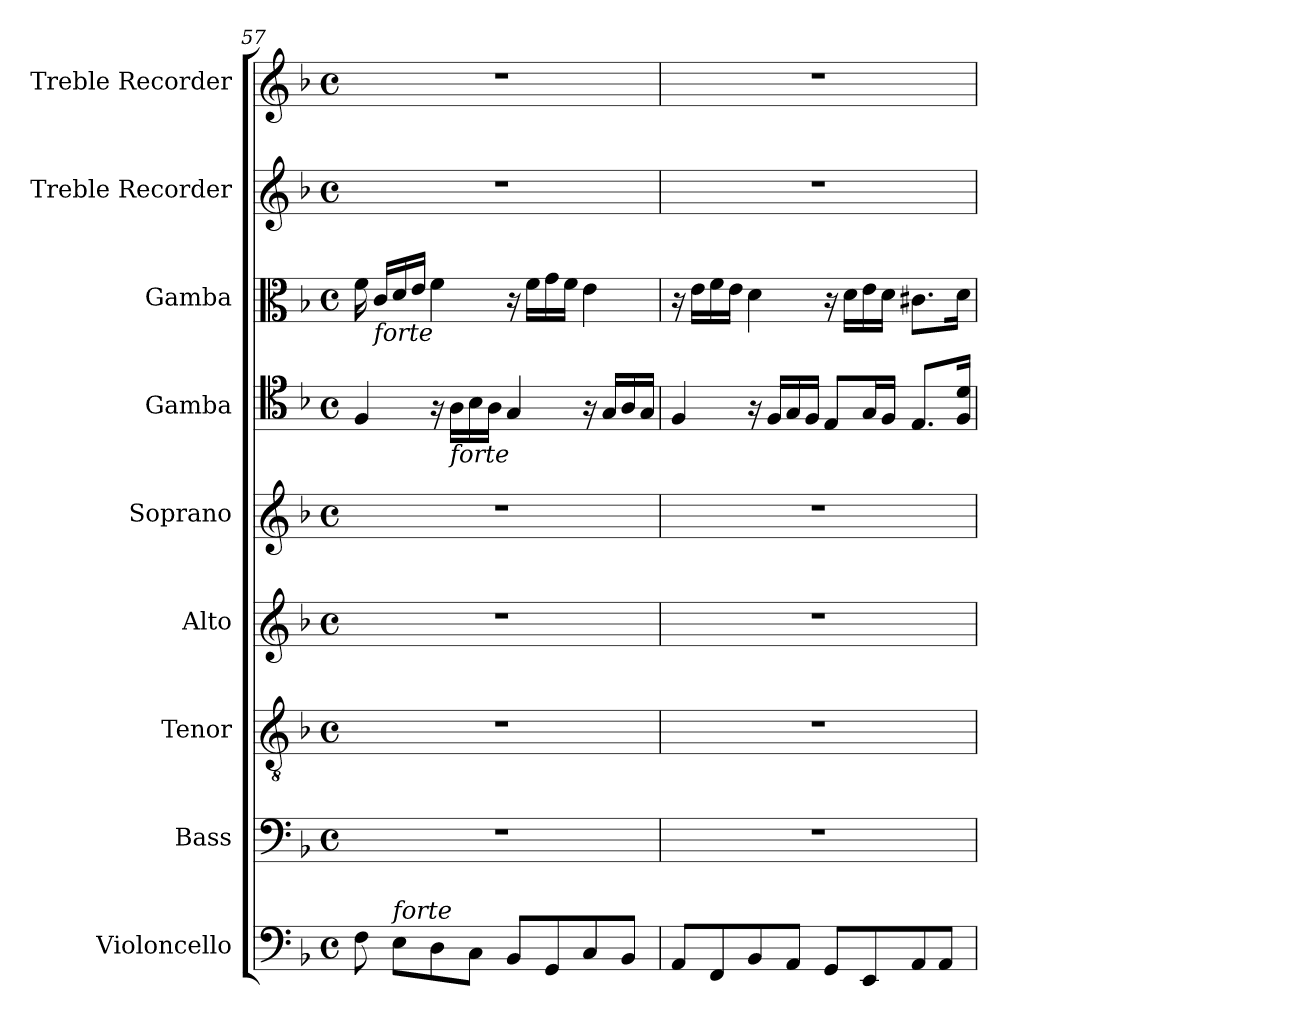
**kern	**kern	**kern	**kern	**kern	**kern	**kern	**kern	**kern
*part9	*part8	*part7	*part6	*part5	*part4	*part3	*part2	*part1
*staff9	*staff8	*staff7	*staff6	*staff5	*staff4	*staff3	*staff2	*staff1
*I"Violoncello	*I"Bass	*I"Tenor	*I"Alto	*I"Soprano	*I"Gamba	*I"Gamba	*I"Treble Recorder	*I"Treble Recorder
*	*	*I'T.	*	*I'S.	*	*	*I'Tr. Rec.	*I'Tr. Rec.
*clefF4	*clefF4	*clefGv2	*clefG2	*clefG2	*clefC4	*clefC3	*clefG2	*clefG2
*	*	*ITrd7c12	*	*	*	*	*	*
*k[b-]	*k[b-]	*k[b-]	*k[b-]	*k[b-]	*k[b-]	*k[b-]	*k[b-]	*k[b-]
*F:	*F:	*F:	*F:	*F:	*F:	*F:	*F:	*F:
*M4/4	*M4/4	*M4/4	*M4/4	*M4/4	*M4/4	*M4/4	*M4/4	*M4/4
*met(c)	*met(c)	*met(c)	*met(c)	*met(c)	*met(c)	*met(c)	*met(c)	*met(c)
=57	=57	=57	=57	=57	=57	=57	=57	=57
8Fi\	1r	1r	1r	1r	4Fi/	16fi\	1r	1r
!	!	!	!	!	!	!LO:TX:b:i:t=forte	!	!
.	.	.	.	.	.	16ci/LL	.	.
!LO:TX:a:i:t=forte	!	!	!	!	!	!	!	!
8Ei\L	.	.	.	.	.	16di/	.	.
.	.	.	.	.	.	16ei/JJ	.	.
8Di\	.	.	.	.	16r	4fi\	.	.
!	!	!	!	!	!LO:TX:b:i:t=forte	!	!	!
.	.	.	.	.	16Ai\LL	.	.	.
8Ci\J	.	.	.	.	16B-i\	.	.	.
.	.	.	.	.	16Ai\JJ	.	.	.
8BB-i/L	.	.	.	.	4Gi/	16r	.	.
.	.	.	.	.	.	16fi\LL	.	.
8GGi/	.	.	.	.	.	16gi\	.	.
.	.	.	.	.	.	16fi\JJ	.	.
8Ci/	.	.	.	.	16r	4ei\	.	.
.	.	.	.	.	16Gi/LL	.	.	.
8BB-i/J	.	.	.	.	16Ai/	.	.	.
.	.	.	.	.	16Gi/JJ	.	.	.
=58	=58	=58	=58	=58	=58	=58	=58	=58
8AAi/L	1r	1r	1r	1r	4Fi/	16r	1r	1r
.	.	.	.	.	.	16ei\LL	.	.
8FFi/	.	.	.	.	.	16fi\	.	.
.	.	.	.	.	.	16ei\JJ	.	.
8BB-i/	.	.	.	.	16r	4di\	.	.
.	.	.	.	.	16Fi/LL	.	.	.
8AAi/J	.	.	.	.	16Gi/	.	.	.
.	.	.	.	.	16Fi/JJ	.	.	.
8GGi/L	.	.	.	.	8Ei/L	16r	.	.
.	.	.	.	.	.	16di\LL	.	.
8EEi/	.	.	.	.	16Gi/L	16ei\	.	.
.	.	.	.	.	16Fi/JJ	16di\JJ	.	.
8AAi/	.	.	.	.	8.Ei/L	8.c#Xi\L	.	.
8AAi/J	.	.	.	.	.	.	.	.
.	.	.	.	.	16Fi/ 16diJk	16di\Jk	.	.
=	=	=	=	=	=	=	=	=
*-	*-	*-	*-	*-	*-	*-	*-	*-
